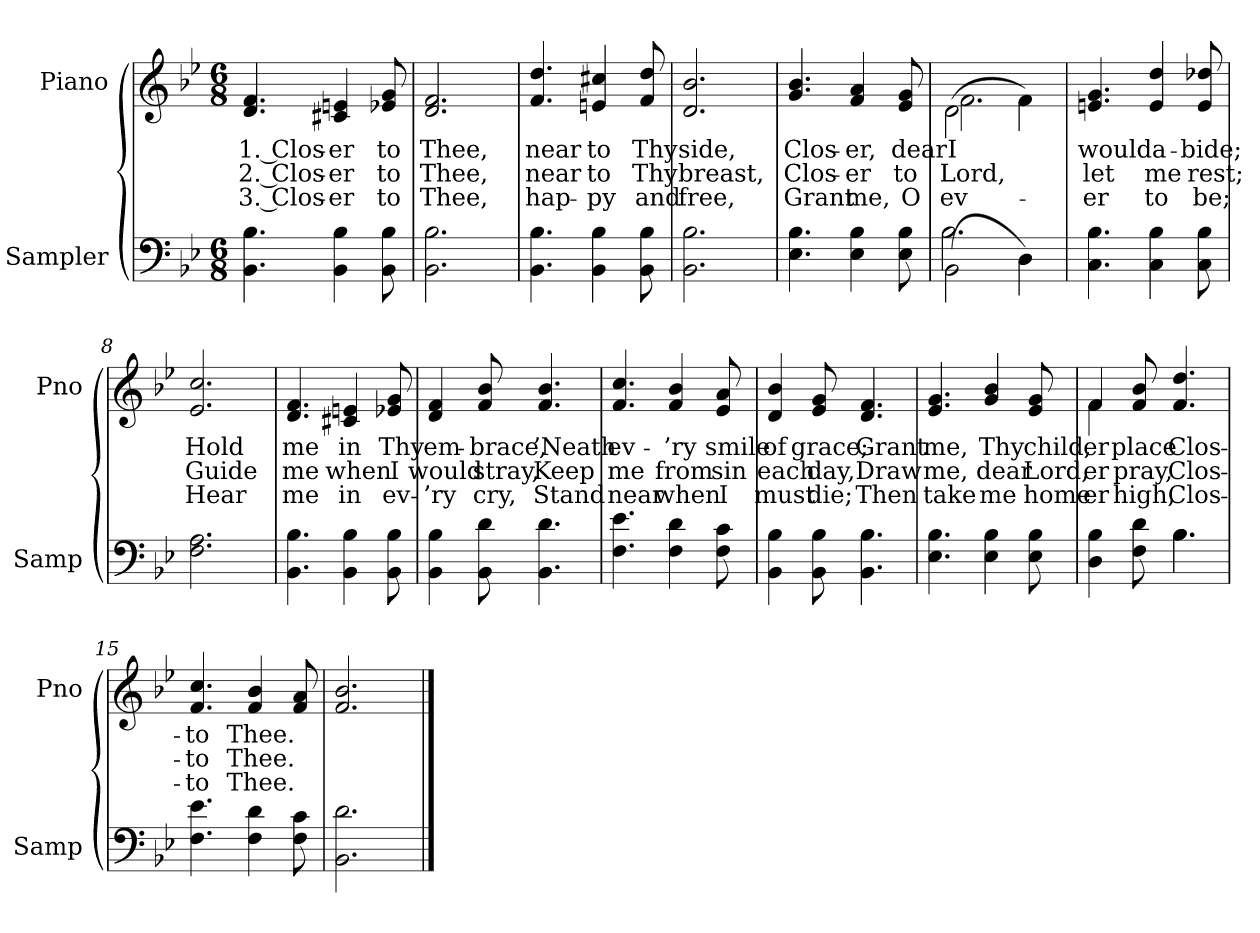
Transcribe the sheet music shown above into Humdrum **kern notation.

**kern	**kern	**text	**text	**text
*part2	*part1	*part1	*part1	*part1
*staff2	*staff1	*staff1	*staff1	*staff1
*I"Sampler	*I"Piano	*	*	*
*I'Samp	*I'Pno	*	*	*
*clefF4	*clefG2	*	*	*
*k[b-e-]	*k[b-e-]	*	*	*
*B-:	*B-:	*	*	*
*M6/8	*M6/8	*	*	*
=1	=1	=1	=1	=1
4.BB- 4.B-	4.d 4.f	1. Clos-	2. Clos-	3. Clos-
4BB- 4B-	4c#X 4en	-er	-er	-er
8BB- 8B-	8e-X 8g	to	to	to
=2	=2	=2	=2	=2
2.BB- 2.B-	2.d 2.f	Thee,	Thee,	Thee,
=3	=3	=3	=3	=3
4.BB- 4.B-	4.f 4.dd	near	near	hap-
4BB- 4B-	4en 4cc#X	to	to	-py
8BB- 8B-	8f 8dd	Thy	Thy	and
=4	=4	=4	=4	=4
2.BB- 2.B-	2.d 2.b-	side,	breast,	free,
=5	=5	=5	=5	=5
4.E- 4.B-	4.g 4.b-	Clos-	Clos-	Grant
4E- 4B-	4f 4a	-er,	-er	me,
8E- 8B-	8e- 8g	dear	to	O
=6	=6	=6	=6	=6
*^	*^	*	*	*
(2BB-\	2.B-	(2d\	2.f	I	Lord,	ev-
4D\)	.	4f\)	.	.	.	.
*v	*v	*	*	*	*	*
*	*v	*v	*	*	*
=7	=7	=7	=7	=7
4.C 4.B-	4.en 4.g	would	let	-er
4C 4B-	4e 4dd	a-	me	to
8C 8B-	8e 8dd-X	-bide;	rest;	be;
=8	=8	=8	=8	=8
2.F 2.A	2.e- 2.cc	Hold	Guide	Hear
=9	=9	=9	=9	=9
4.BB- 4.B-	4.d 4.f	me	me	me
4BB- 4B-	4c#X 4en	in	when	in
8BB- 8B-	8e-X 8g	Thy	I	ev-
=10	=10	=10	=10	=10
4BB- 4B-	4d 4f	em-	would	-’ry
8BB- 8d	8f 8b-	-brace,	stray,	cry,
4.BB- 4.d	4.f 4.b-	’Neath	Keep	Stand
=11	=11	=11	=11	=11
4.F 4.e-	4.f 4.cc	ev-	me	near
4F 4d	4f 4b-	-’ry	from	when
8F 8c	8e- 8a	smile	sin	I
=12	=12	=12	=12	=12
4BB- 4B-	4d 4b-	of	each	must
8BB- 8B-	8e- 8g	grace;	day,	die;
4.BB- 4.B-	4.d 4.f	Grant	Draw	Then
=13	=13	=13	=13	=13
4.E- 4.B-	4.e- 4.g	me,	me,	take
4E- 4B-	4g 4b-	Thy	dear	me
8E- 8B-	8e- 8g	child,	Lord,	home
=14	=14	=14	=14	=14
*^	*^	*	*	*
4D 4B-	4.ryy	4f/	4f	-er	-er	-er
8F 8d	.	8f 8b-	2ryy	place	pray,	high,
4.B-\	4.B-	4.f 4.dd	.	Clos-	Clos-	Clos-
*v	*v	*	*	*	*	*
*	*v	*v	*	*	*
=15	=15	=15	=15	=15
4.F 4.e-	4.f 4.cc	to	to	to
4F 4d	4f 4b-	Thee.	Thee.	Thee.
8F 8c	8f 8a	.	.	.
=16	=16	=16	=16	=16
2.BB- 2.d	2.f 2.b-	.	.	.
==	==	==	==	==
*-	*-	*-	*-	*-
